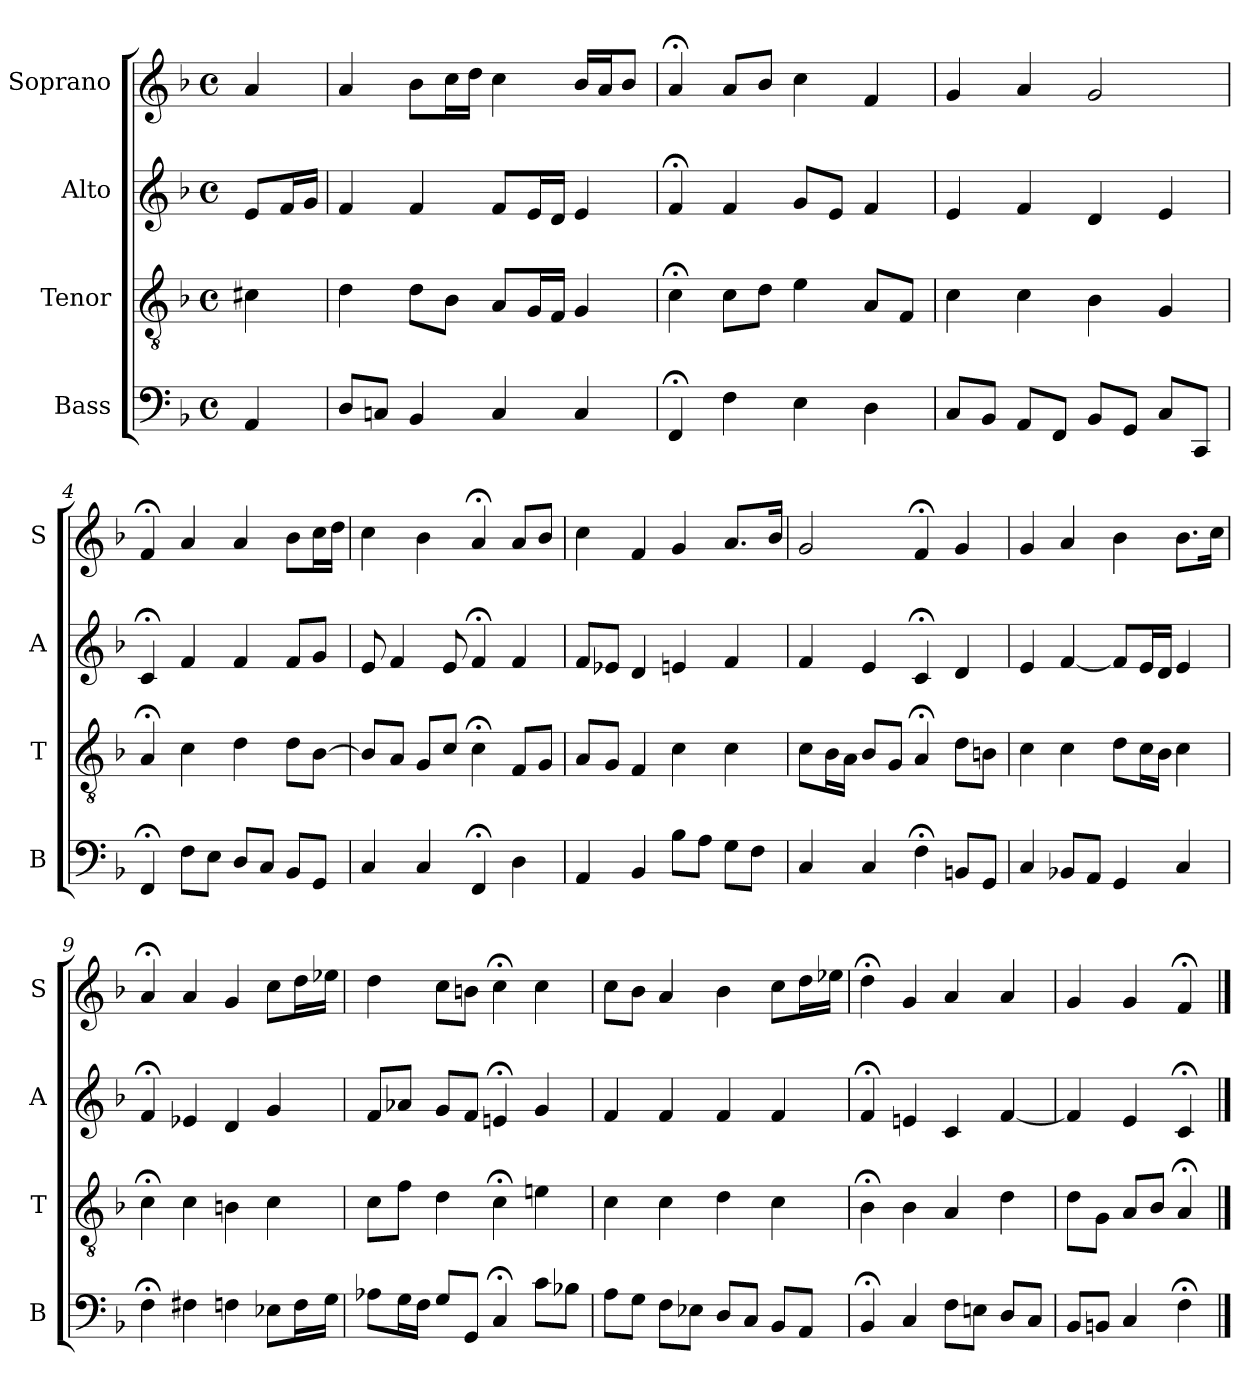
**kern	**kern	**kern	**kern
*part4	*part3	*part2	*part1
*staff4	*staff3	*staff2	*staff1
*I"Bass	*I"Tenor	*I"Alto	*I"Soprano
*I'B	*I'T	*I'A	*I'S
*clefF4	*clefGv2	*clefG2	*clefG2
*k[b-]	*k[b-]	*k[b-]	*k[b-]
*F:	*F:	*F:	*F:
*M4/4	*M4/4	*M4/4	*M4/4
*met(c)	*met(c)	*met(c)	*met(c)
*MM100	*MM100	*MM100	*MM100
=	=	=	=
4AA	4c#X	8eL	4a
.	.	16fL	.
.	.	16gJJ	.
=1	=1	=1	=1
8DL	4d	4f	4a
8CnJ	.	.	.
4BB-	8dL	4f	8b-L
.	8B-J	.	16ccL
.	.	.	16ddJJ
4C	8AL	8fL	4cc
.	16GL	16eL	.
.	16FJJ	16dJJ	.
4C	4G	4e	16b-LL
.	.	.	16aJ
.	.	.	8b-J
=2	=2	=2	=2
4FF;<	4c;<	4f;<	4a;<
4F	8cL	4f	8aL
.	8dJ	.	8b-J
4E	4e	8gL	4cc
.	.	8eJ	.
4D	8AL	4f	4f
.	8FJ	.	.
=3	=3	=3	=3
8CL	4c	4e	4g
8BB-J	.	.	.
8AAL	4c	4f	4a
8FFJ	.	.	.
8BB-L	4B-	4d	2g
8GGJ	.	.	.
8CL	4G	4e	.
8CCJ	.	.	.
=4	=4	=4	=4
4FF;<	4A;<	4c;<	4f;<
8FL	4c	4f	4a
8EJ	.	.	.
8DL	4d	4f	4a
8CJ	.	.	.
8BB-L	8dL	8fL	8b-L
8GGJ	[8B-J	8gJ	16ccL
.	.	.	16ddJJ
=5	=5	=5	=5
4C	8B-L]	8e	4cc
.	8AJ	4f	.
4C	8GL	.	4b-
.	8cJ	8e	.
4FF;<	4c;<	4f;<	4a;<
4D	8FL	4f	8aL
.	8GJ	.	8b-J
=6	=6	=6	=6
4AA	8AL	8fL	4cc
.	8GJ	8e-XJ	.
4BB-	4F	4d	4f
8B-L	4c	4en	4g
8AJ	.	.	.
8GL	4c	4f	8.aL
8FJ	.	.	.
.	.	.	16b-Jk
=7	=7	=7	=7
4C	8cL	4f	2g
.	16B-L	.	.
.	16AJJ	.	.
4C	8B-L	4e	.
.	8GJ	.	.
4F;<	4A;<i	4c;<i	4f;<
8BBnL	8diL	4di	4g
8GGJ	8BnJ	.	.
=8	=8	=8	=8
4C	4c	4e	4g
8BB-XL	4c	[4f	4a
8AAJ	.	.	.
4GG	8dL	8fL]	4b-
.	16cL	16eL	.
.	16B-JJ	16dJJ	.
4C	4c	4e	8.b-L
.	.	.	16ccJk
=9	=9	=9	=9
4F;<	4c;<	4f;<	4a;<
4F#X	4c	4e-X	4a
4Fn	4Bn	4d	4g
8E-XL	4c	4g	8ccL
16FL	.	.	16ddL
16GJJ	.	.	16ee-XJJ
=10	=10	=10	=10
8A-XL	8cL	8fL	4dd
16GL	8fJ	8a-XJ	.
16FJJ	.	.	.
8GL	4d	8gL	8ccL
8GGJ	.	8fJ	8bnJ
4C;<	4c;<	4en;<	4cc;<
8cL	4en	4g	4cc
8B-XJ	.	.	.
=11	=11	=11	=11
8AL	4c	4f	8ccL
8GJ	.	.	8b-J
8FL	4c	4f	4a
8E-XJ	.	.	.
8DL	4d	4f	4b-
8CJ	.	.	.
8BB-L	4c	4f	8ccL
8AAJ	.	.	16ddL
.	.	.	16ee-XJJ
=12	=12	=12	=12
4BB-;<	4B-;<	4f;<	4dd;<
4C	4B-	4en	4g
8FL	4A	4c	4a
8EnJ	.	.	.
8DL	4d	[4f	4a
8CJ	.	.	.
=13	=13	=13	=13
8BB-L	8dL	4f]	4g
8BBnJ	8GJ	.	.
4C	8AL	4e	4g
.	8B-J	.	.
4F;<	4A;<	4c;<	4f;<
==	==	==	==
*-	*-	*-	*-
